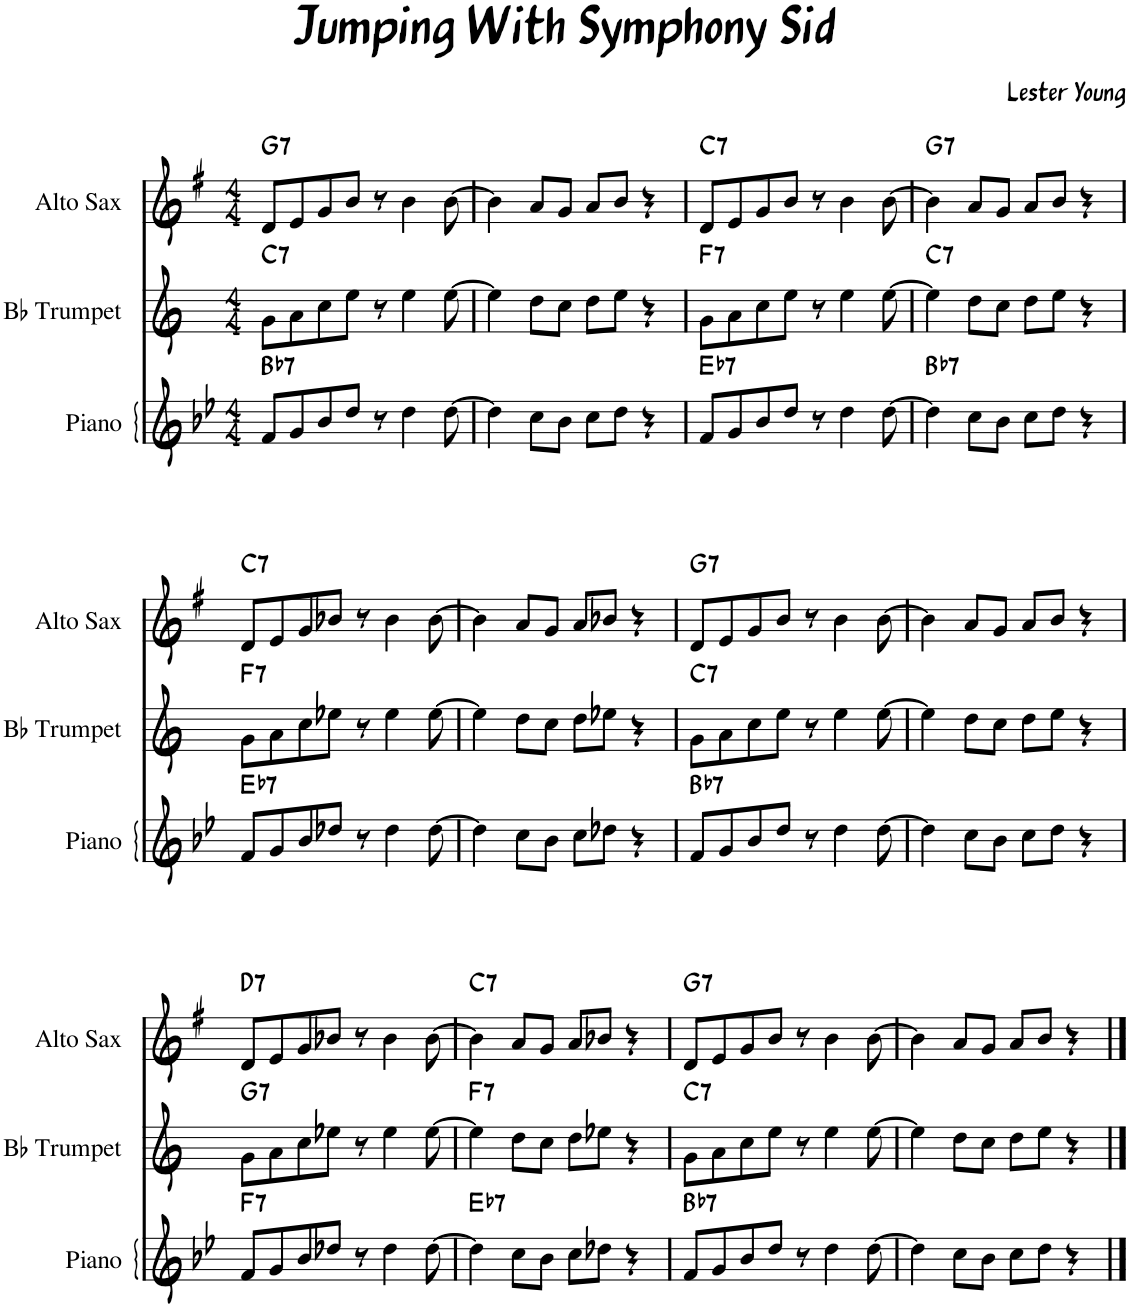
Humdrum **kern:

**kern	**harte	**kern	**harte	**kern	**harte
*part3	*part3	*part2	*part2	*part1	*part1
*staff3	*	*staff2	*	*staff1	*
*I"Piano	*	*I"Bb Trumpet	*	*I"Alto Sax	*
*I'Pno.	*	*I'Bb Tpt.	*	*I'Sax	*
*clefG2	*	*clefG2	*	*clefG2	*
*	*	*Trd1c2	*	*Trd5c9	*
*k[b-e-]	*	*k[]	*	*k[f#]	*
*M4/4	*	*M4/4	*	*M4/4	*
=1	=1	=1	=1	=1	=1
!	!LO:H:kt=7	!	!LO:H:kt=7	!	!LO:H:kt=7
8f/L	Bb:7	8g\L	C:7	8d/L	G:7
8g/	.	8a\	.	8e/	.
8b-/	.	8cc\	.	8g/	.
8dd/J	.	8ee\J	.	8b/J	.
8r	.	8r	.	8r	.
4dd\	.	4ee\	.	4b\	.
[8dd\	.	[8ee\	.	[8b\	.
=2	=2	=2	=2	=2	=2
4dd\]	.	4ee\]	.	4b\]	.
8cc\L	.	8dd\L	.	8a/L	.
8b-\J	.	8cc\J	.	8g/J	.
8cc\L	.	8dd\L	.	8a/L	.
8dd\J	.	8ee\J	.	8b/J	.
4r	.	4r	.	4r	.
=3	=3	=3	=3	=3	=3
!	!LO:H:kt=7	!	!LO:H:kt=7	!	!LO:H:kt=7
8f/L	Eb:7	8g\L	F:7	8d/L	C:7
8g/	.	8a\	.	8e/	.
8b-/	.	8cc\	.	8g/	.
8dd/J	.	8ee\J	.	8b/J	.
8r	.	8r	.	8r	.
4dd\	.	4ee\	.	4b\	.
[8dd\	.	[8ee\	.	[8b\	.
=4	=4	=4	=4	=4	=4
!	!LO:H:kt=7	!	!LO:H:kt=7	!	!LO:H:kt=7
4dd\]	Bb:7	4ee\]	C:7	4b\]	G:7
8cc\L	.	8dd\L	.	8a/L	.
8b-\J	.	8cc\J	.	8g/J	.
8cc\L	.	8dd\L	.	8a/L	.
8dd\J	.	8ee\J	.	8b/J	.
4r	.	4r	.	4r	.
!!LO:LB:g=z
=1	=1	=1	=1	=1	=1
!	!LO:H:kt=7	!	!LO:H:kt=7	!	!LO:H:kt=7
8f/L	Eb:7	8g\L	F:7	8d/L	C:7
8g/	.	8a\	.	8e/	.
8b-/	.	8cc\	.	8g/	.
8dd-X/J	.	8ee-X\J	.	8b-X/J	.
8r	.	8r	.	8r	.
4dd-\	.	4ee-\	.	4b-\	.
[8dd-\	.	[8ee-\	.	[8b-\	.
=2	=2	=2	=2	=2	=2
4dd-\]	.	4ee-\]	.	4b-\]	.
8cc\L	.	8dd\L	.	8a/L	.
8b-\J	.	8cc\J	.	8g/J	.
8cc\L	.	8dd\L	.	8a/L	.
8dd-X\J	.	8ee-X\J	.	8b-X/J	.
4r	.	4r	.	4r	.
=3	=3	=3	=3	=3	=3
!	!LO:H:kt=7	!	!LO:H:kt=7	!	!LO:H:kt=7
8f/L	Bb:7	8g\L	C:7	8d/L	G:7
8g/	.	8a\	.	8e/	.
8b-/	.	8cc\	.	8g/	.
8dd/J	.	8ee\J	.	8b/J	.
8r	.	8r	.	8r	.
4dd\	.	4ee\	.	4b\	.
[8dd\	.	[8ee\	.	[8b\	.
=4	=4	=4	=4	=4	=4
4dd\]	.	4ee\]	.	4b\]	.
8cc\L	.	8dd\L	.	8a/L	.
8b-\J	.	8cc\J	.	8g/J	.
8cc\L	.	8dd\L	.	8a/L	.
8dd\J	.	8ee\J	.	8b/J	.
4r	.	4r	.	4r	.
!!LO:LB:g=z
=1	=1	=1	=1	=1	=1
!	!LO:H:kt=7	!	!LO:H:kt=7	!	!LO:H:kt=7
8f/L	F:7	8g\L	G:7	8d/L	D:7
8g/	.	8a\	.	8e/	.
8b-/	.	8cc\	.	8g/	.
8dd-X/J	.	8ee-X\J	.	8b-X/J	.
8r	.	8r	.	8r	.
4dd-\	.	4ee-\	.	4b-\	.
[8dd-\	.	[8ee-\	.	[8b-\	.
=2	=2	=2	=2	=2	=2
!	!LO:H:kt=7	!	!LO:H:kt=7	!	!LO:H:kt=7
4dd-\]	Eb:7	4ee-\]	F:7	4b-\]	C:7
8cc\L	.	8dd\L	.	8a/L	.
8b-\J	.	8cc\J	.	8g/J	.
8cc\L	.	8dd\L	.	8a/L	.
8dd-X\J	.	8ee-X\J	.	8b-X/J	.
4r	.	4r	.	4r	.
=3	=3	=3	=3	=3	=3
!	!LO:H:kt=7	!	!LO:H:kt=7	!	!LO:H:kt=7
8f/L	Bb:7	8g\L	C:7	8d/L	G:7
8g/	.	8a\	.	8e/	.
8b-/	.	8cc\	.	8g/	.
8dd/J	.	8ee\J	.	8b/J	.
8r	.	8r	.	8r	.
4dd\	.	4ee\	.	4b\	.
[8dd\	.	[8ee\	.	[8b\	.
=4	=4	=4	=4	=4	=4
4dd\]	.	4ee\]	.	4b\]	.
8cc\L	.	8dd\L	.	8a/L	.
8b-\J	.	8cc\J	.	8g/J	.
8cc\L	.	8dd\L	.	8a/L	.
8dd\J	.	8ee\J	.	8b/J	.
4r	.	4r	.	4r	.
==	==	==	==	==	==
*-	*-	*-	*-	*-	*-
